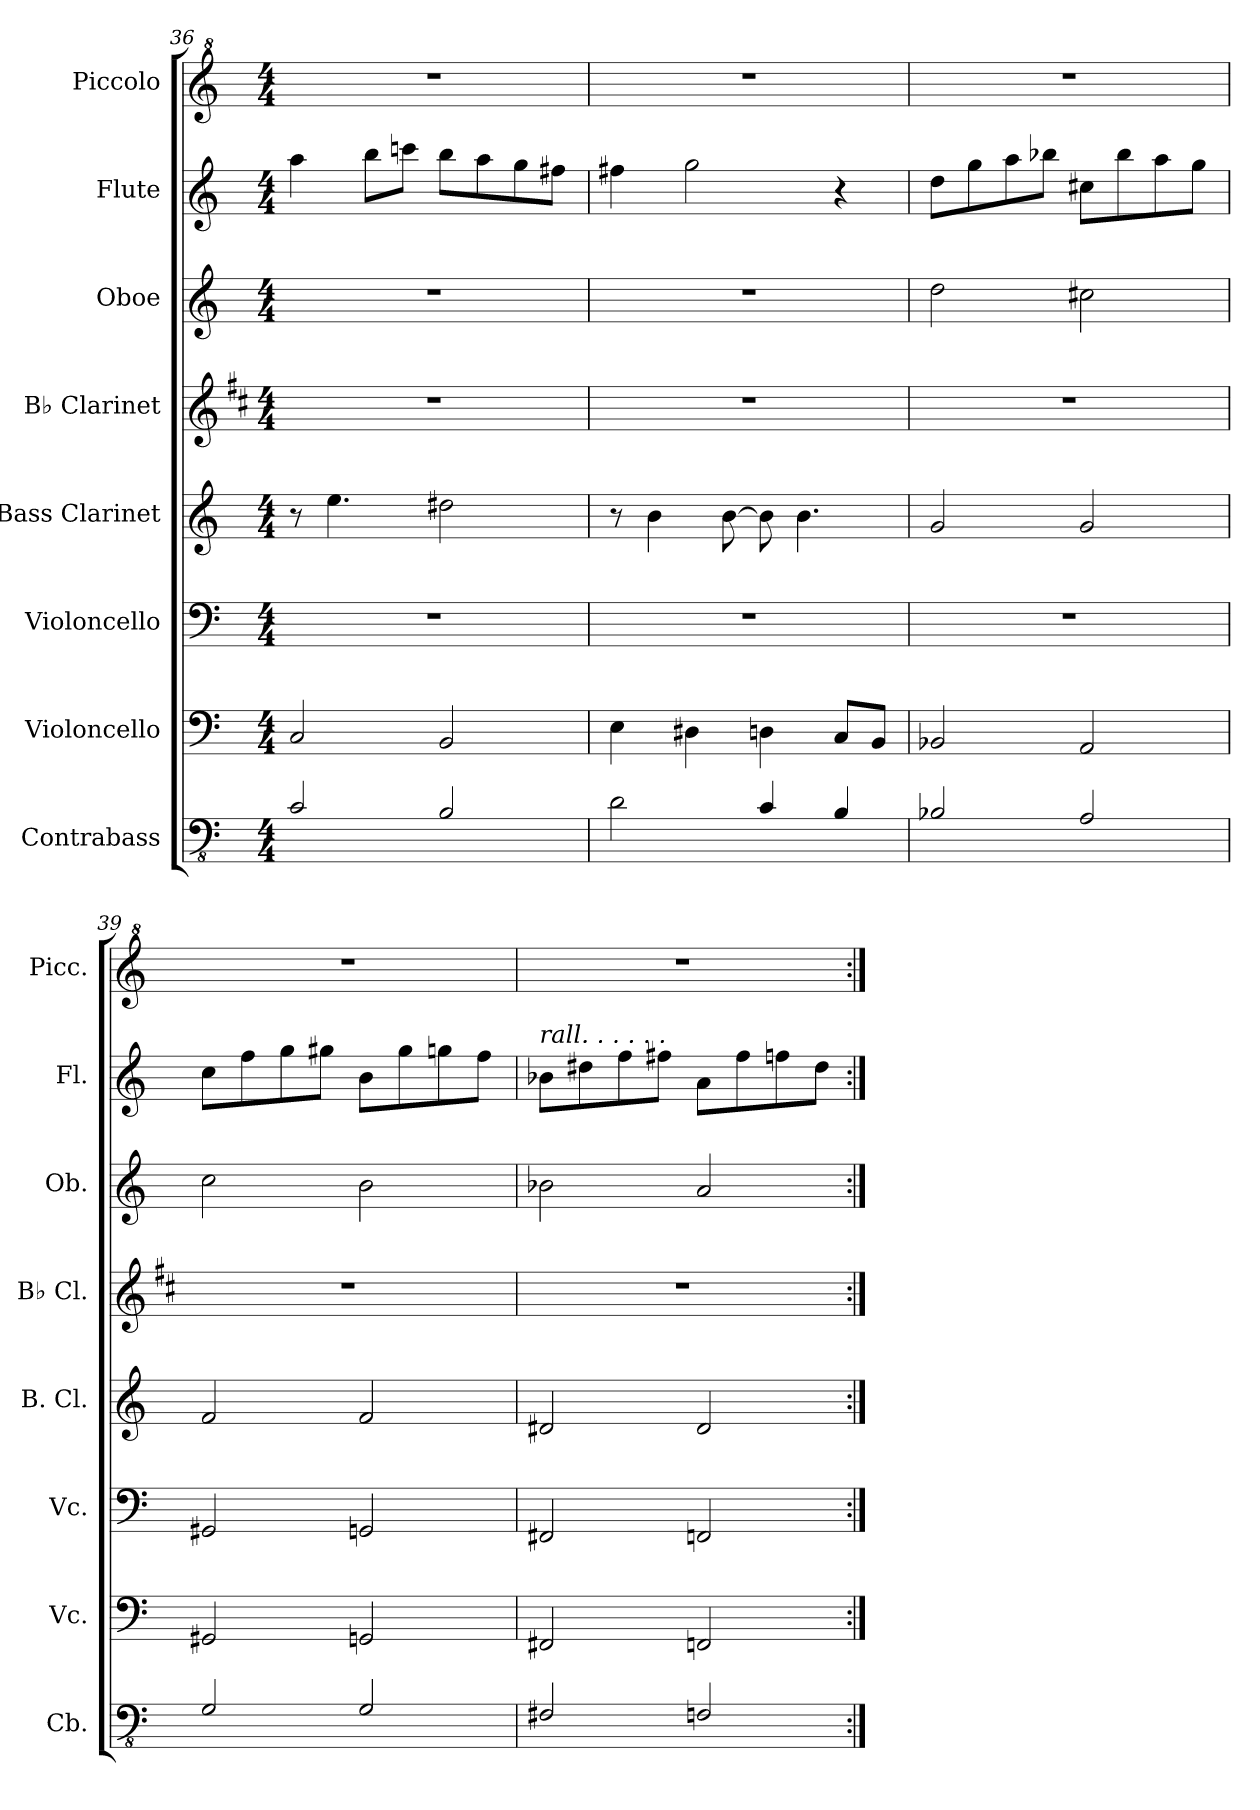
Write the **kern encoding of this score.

**kern	**kern	**kern	**kern	**kern	**kern	**kern	**kern
*part8	*part7	*part6	*part5	*part4	*part3	*part2	*part1
*staff8	*staff7	*staff6	*staff5	*staff4	*staff3	*staff2	*staff1
*I"Contrabass	*I"Violoncello	*I"Violoncello	*I"Bass Clarinet	*I"B♭ Clarinet	*I"Oboe	*I"Flute	*I"Piccolo
*I'Cb.	*I'Vc.	*I'Vc.	*I'B. Cl.	*I'B♭ Cl.	*I'Ob.	*I'Fl.	*I'Picc.
*clefFv4	*clefF4	*clefF4	*clefG2	*clefG2	*clefG2	*clefG2	*clefG^2
*ITrd7c12	*	*	*ITrd8c14	*ITrd1c2	*	*	*ITrd-7c-12
*k[]	*k[]	*k[]	*k[]	*k[]	*k[]	*k[]	*k[]
*M4/4	*M4/4	*M4/4	*M4/4	*M4/4	*M4/4	*M4/4	*M4/4
=36	=36	=36	=36	=36	=36	=36	=36
2CC/	2C/	1r	8r	1r	1r	4aa\	1r
.	.	.	4.e\	.	.	.	.
.	.	.	.	.	.	8bb\L	.
.	.	.	.	.	.	8cccn\J	.
2BBB/	2BB/	.	2d#X\	.	.	8bb\L	.
.	.	.	.	.	.	8aa\	.
.	.	.	.	.	.	8gg\	.
.	.	.	.	.	.	8ff#X\J	.
=37	=37	=37	=37	=37	=37	=37	=37
2DD\	4E\	1r	8r	1r	1r	4ff#X\	1r
.	.	.	4B\	.	.	.	.
.	4D#X\	.	.	.	.	2gg\	.
.	.	.	[8B\	.	.	.	.
4CC/	4Dn\	.	8B\]	.	.	.	.
.	.	.	4.B\	.	.	.	.
4BBB/	8C/L	.	.	.	.	4r	.
.	8BB/J	.	.	.	.	.	.
!!LO:PB:g=z
=38	=38	=38	=38	=38	=38	=38	=38
2BBB-X/	2BB-X/	1r	2G/	1r	2dd\	8dd\L	1r
.	.	.	.	.	.	8gg\	.
.	.	.	.	.	.	8aa\	.
.	.	.	.	.	.	8bb-X\J	.
2AAA/	2AA/	.	2G/	.	2cc#X\	8cc#X\L	.
.	.	.	.	.	.	8bb-\	.
.	.	.	.	.	.	8aa\	.
.	.	.	.	.	.	8gg\J	.
=39	=39	=39	=39	=39	=39	=39	=39
2GGG/	2GG#X/	2GG#X/	2F/	1r	2cc\	8cc\L	1r
.	.	.	.	.	.	8ff\	.
.	.	.	.	.	.	8gg\	.
.	.	.	.	.	.	8gg#X\J	.
2GGG/	2GGn/	2GGn/	2F/	.	2b\	8b\L	.
.	.	.	.	.	.	8gg#\	.
.	.	.	.	.	.	8ggn\	.
.	.	.	.	.	.	8ff\J	.
=40	=40	=40	=40	=40	=40	=40	=40
*	*	*	*	*	*	*	*MM70
!	!	!	!	!	!	!LO:TX:a:i:t=rall. . . . . .	!
2FFF#X/	2FF#X/	2FF#X/	2D#X/	1r	2b-X\	8b-X\L	1r
.	.	.	.	.	.	8dd#X\	.
.	.	.	.	.	.	8ff\	.
.	.	.	.	.	.	8ff#X\J	.
2FFFn/	2FFn/	2FFn/	2D#/	.	2a/	8a\L	.
.	.	.	.	.	.	8ff#\	.
.	.	.	.	.	.	8ffn\	.
.	.	.	.	.	.	8dd#\J	.
=:|!	=:|!	=:|!	=:|!	=:|!	=:|!	=:|!	=:|!
*-	*-	*-	*-	*-	*-	*-	*-
